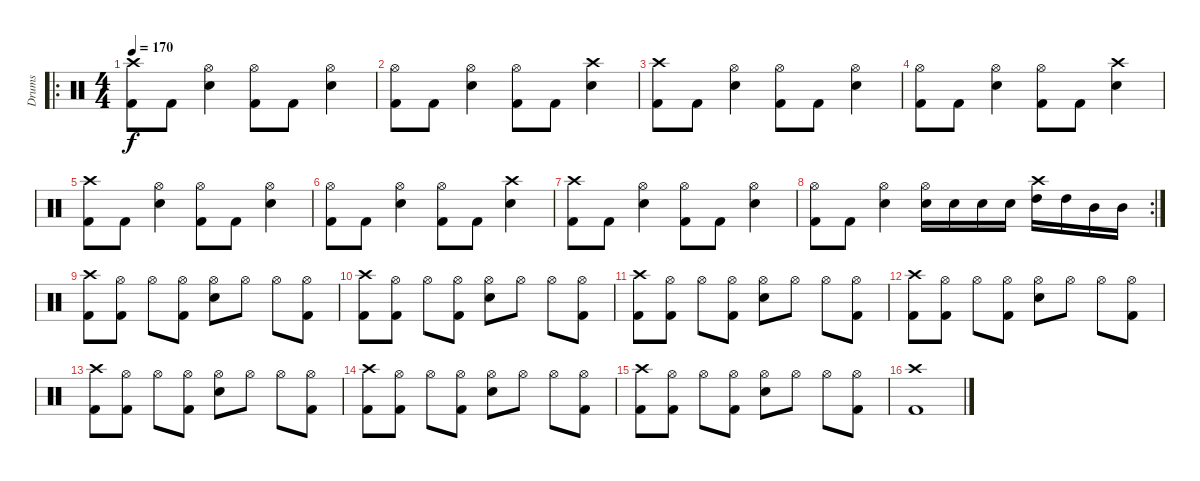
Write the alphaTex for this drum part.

\track ("Drums" "Drums") {instrument percussion}
\staff {score}
\articulation defaults
\ro
\ts (4 4)
\tempo 170
\clef neutral
\ks c
("Crash high (hit)" "Kick (hit) 2").8{dy f} "Kick (hit) 2".8 ("Hi-Hat (open)" "Electric Snare (hit)").4 ("Hi-Hat (open)" "Kick (hit) 2").8 "Kick (hit) 2".8 ("Hi-Hat (open)" "Electric Snare (hit)").4 |
("Hi-Hat (open)" "Kick (hit) 2").8 "Kick (hit) 2".8 ("Hi-Hat (open)" "Electric Snare (hit)").4 ("Hi-Hat (open)" "Kick (hit) 2").8 "Kick (hit) 2".8 ("Crash high (hit)" "Electric Snare (hit)").4 |
("Crash high (hit)" "Kick (hit) 2").8 "Kick (hit) 2".8 ("Hi-Hat (open)" "Electric Snare (hit)").4 ("Hi-Hat (open)" "Kick (hit) 2").8 "Kick (hit) 2".8 ("Hi-Hat (open)" "Electric Snare (hit)").4 |
("Hi-Hat (open)" "Kick (hit) 2").8 "Kick (hit) 2".8 ("Hi-Hat (open)" "Electric Snare (hit)").4 ("Hi-Hat (open)" "Kick (hit) 2").8 "Kick (hit) 2".8 ("Crash high (hit)" "Electric Snare (hit)").4 |
("Crash high (hit)" "Kick (hit) 2").8 "Kick (hit) 2".8 ("Hi-Hat (open)" "Electric Snare (hit)").4 ("Hi-Hat (open)" "Kick (hit) 2").8 "Kick (hit) 2".8 ("Hi-Hat (open)" "Electric Snare (hit)").4 |
("Hi-Hat (open)" "Kick (hit) 2").8 "Kick (hit) 2".8 ("Hi-Hat (open)" "Electric Snare (hit)").4 ("Hi-Hat (open)" "Kick (hit) 2").8 "Kick (hit) 2".8 ("Crash high (hit)" "Electric Snare (hit)").4 |
("Crash high (hit)" "Kick (hit) 2").8 "Kick (hit) 2".8 ("Hi-Hat (open)" "Electric Snare (hit)").4 ("Hi-Hat (open)" "Kick (hit) 2").8 "Kick (hit) 2".8 ("Hi-Hat (open)" "Electric Snare (hit)").4 |
\rc 2
("Hi-Hat (open)" "Kick (hit) 2").8 "Kick (hit) 2".8 ("Hi-Hat (open)" "Electric Snare (hit)").4 ("Hi-Hat (open)" "Electric Snare (hit)").16 "Electric Snare (hit)".16 "Electric Snare (hit)".16 "Electric Snare (hit)".16 ("Crash high (hit)" "High Tom (hit)").16 "High Tom (hit)".16 "Mid Tom (hit)".16 "Mid Tom (hit)".16 |
("Crash high (hit)" "Kick (hit) 2").8 ("Hi-Hat (open)" "Kick (hit) 2").8 "Hi-Hat (open)".8 ("Hi-Hat (open)" "Kick (hit) 2").8 ("Hi-Hat (open)" "Electric Snare (hit)").8 "Hi-Hat (open)".8 "Hi-Hat (open)".8 ("Hi-Hat (open)" "Kick (hit) 2").8 |
("Crash high (hit)" "Kick (hit) 2").8 ("Hi-Hat (open)" "Kick (hit) 2").8 "Hi-Hat (open)".8 ("Hi-Hat (open)" "Kick (hit) 2").8 ("Hi-Hat (open)" "Electric Snare (hit)").8 "Hi-Hat (open)".8 "Hi-Hat (open)".8 ("Hi-Hat (open)" "Kick (hit) 2").8 |
("Crash high (hit)" "Kick (hit) 2").8 ("Hi-Hat (open)" "Kick (hit) 2").8 "Hi-Hat (open)".8 ("Hi-Hat (open)" "Kick (hit) 2").8 ("Hi-Hat (open)" "Electric Snare (hit)").8 "Hi-Hat (open)".8 "Hi-Hat (open)".8 ("Hi-Hat (open)" "Kick (hit) 2").8 |
("Crash high (hit)" "Kick (hit) 2").8 ("Hi-Hat (open)" "Kick (hit) 2").8 "Hi-Hat (open)".8 ("Hi-Hat (open)" "Kick (hit) 2").8 ("Hi-Hat (open)" "Electric Snare (hit)").8 "Hi-Hat (open)".8 "Hi-Hat (open)".8 ("Hi-Hat (open)" "Kick (hit) 2").8 |
("Crash high (hit)" "Kick (hit) 2").8 ("Hi-Hat (open)" "Kick (hit) 2").8 "Hi-Hat (open)".8 ("Hi-Hat (open)" "Kick (hit) 2").8 ("Hi-Hat (open)" "Electric Snare (hit)").8 "Hi-Hat (open)".8 "Hi-Hat (open)".8 ("Hi-Hat (open)" "Kick (hit) 2").8 |
("Crash high (hit)" "Kick (hit) 2").8 ("Hi-Hat (open)" "Kick (hit) 2").8 "Hi-Hat (open)".8 ("Hi-Hat (open)" "Kick (hit) 2").8 ("Hi-Hat (open)" "Electric Snare (hit)").8 "Hi-Hat (open)".8 "Hi-Hat (open)".8 ("Hi-Hat (open)" "Kick (hit) 2").8 |
("Crash high (hit)" "Kick (hit) 2").8 ("Hi-Hat (open)" "Kick (hit) 2").8 "Hi-Hat (open)".8 ("Hi-Hat (open)" "Kick (hit) 2").8 ("Hi-Hat (open)" "Electric Snare (hit)").8 "Hi-Hat (open)".8 "Hi-Hat (open)".8 ("Hi-Hat (open)" "Kick (hit) 2").8 |
("Crash high (hit)" "Kick (hit) 2").1
